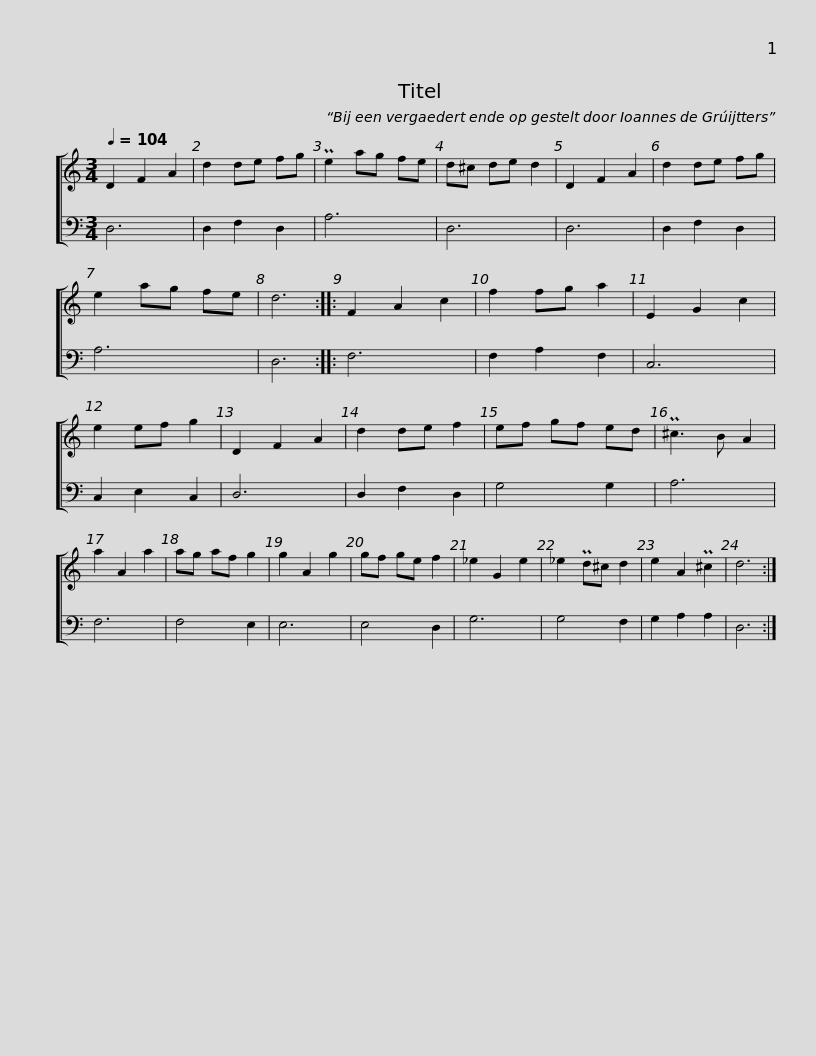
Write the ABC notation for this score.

X:1
%%score [ 1 2 ]
L:1/8
Q:1/4=104
M:3/4
I:linebreak $
K:C
V:1 treble
V:2 bass
V:1
 D2 F2 A2 | d2 de fg | Pe2 ag fe | d^c de d2 |$ D2 F2 A2 | %5
 d2 de fg | e2 ag fe | d6 ::$ F2 A2 c2 | f2 fg a2 | %10
 E2 G2 c2 | e2 ef g2 |$ D2 F2 A2 | d2 de f2 | ef gf ed | %15
 P^c3 B A2 |$ a2 A2 a2 | ag af g2 | g2 A2 g2 | gf ge f2 |$ %20
 _e2 G2 e2 | _e2 Pd^c d2 | e2 A2 P^c2 | d6 :| %24
V:2
 D,6 | D,2 F,2 D,2 | A,6 | D,6 |$ D,6 | %5
 D,2 F,2 D,2 | A,6 | D,6 ::$ F,6 | F,2 A,2 F,2 | %10
 C,6 | C,2 E,2 C,2 |$ D,6 | D,2 F,2 D,2 | G,4 G,2 | %15
 A,6 |$ F,6 | F,4 E,2 | E,6 | E,4 D,2 |$ %20
 G,6 | G,4 F,2 | G,2 A,2 A,2 | D,6 :| %24
